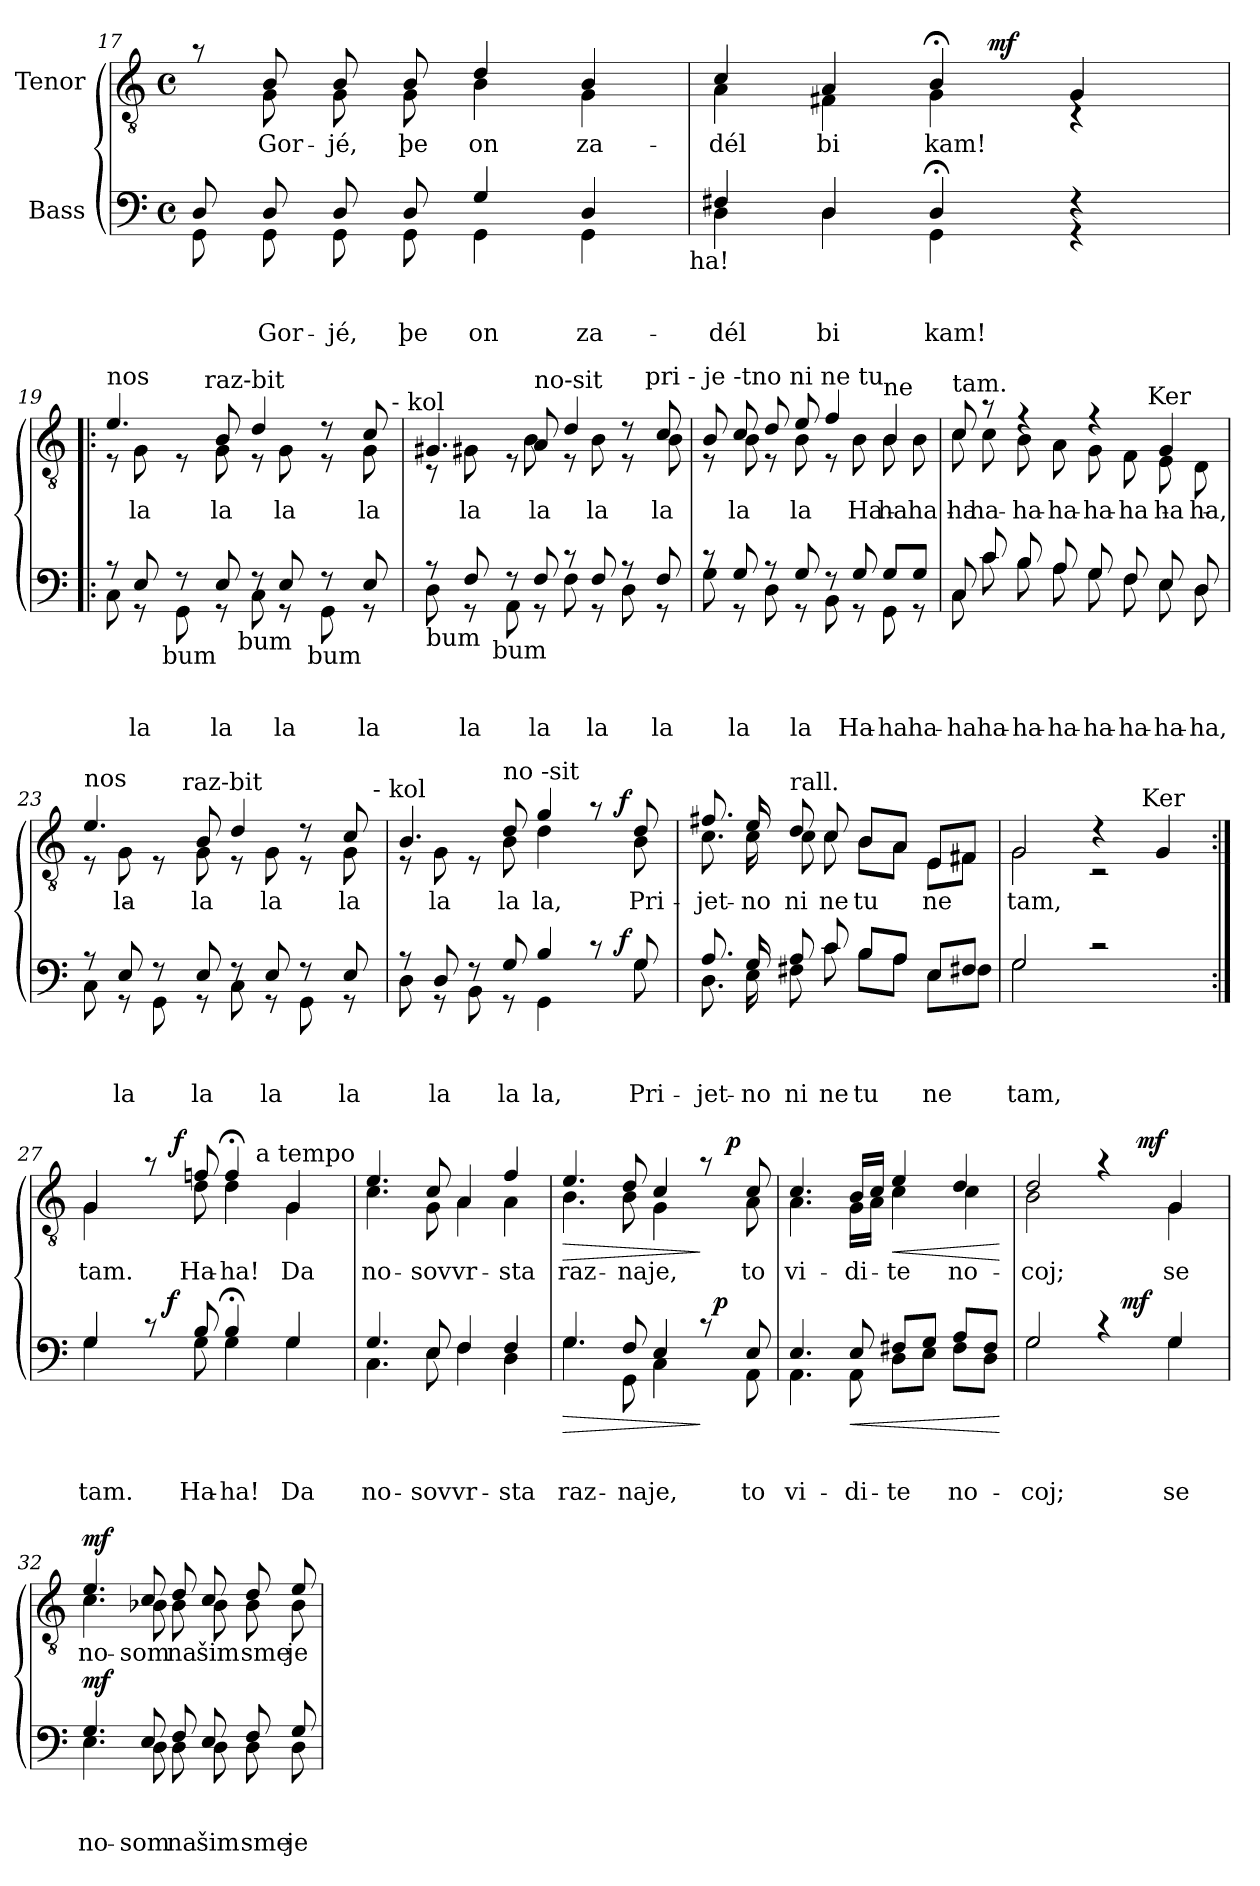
**kern	**text	**text	**text	**dynam	**kern	**text	**dynam
*part2	*part2	*part2	*part2	*part2	*part1	*part1	*part1
*staff2	*staff2	*staff2	*staff2	*staff2	*staff1	*staff1	*staff1
*I"Bass	*	*	*	*	*I"Tenor	*	*
*clefF4	*	*	*	*	*clefGv2	*	*
*k[]	*	*	*	*	*k[]	*	*
*C:	*	*	*	*	*C:	*	*
*M4/4	*	*	*	*	*M4/4	*	*
*met(c)	*	*	*	*	*met(c)	*	*
=17	=17	=17	=17	=17	=17	=17	=17
*^	*	*	*	*	*^	*	*
8D/	8GG\	.	.	.	.	8ra	8ryy	.	.
!	!	!	!	!LO:LY:a	!	!	!	!LO:LY:b	!
8D/	8GG\	.	.	Gor-	.	8B/	8G\	Gor-	.
!	!	!	!	!LO:LY:a	!	!	!	!LO:LY:b	!
8D/	8GG\	.	.	-jé,	.	8B/	8G\	-jé,	.
!	!	!	!	!LO:LY:a	!	!	!	!LO:LY:b	!
8D/	8GG\	.	.	þe	.	8B/	8G\	þe	.
!	!	!	!	!LO:LY:a	!	!	!	!LO:LY:b	!
4G/	4GG\	.	.	on	.	4d/	4B\	on	.
!	!	!	!	!LO:LY:a	!	!	!	!LO:LY:b	!
4D/	4GG\	.	.	za-	.	4B/	4G\	za-	.
!	!LO:TX:b:t=ha!	!	!	!	!	!	!	!	!
=18	=18	=18	=18	=18	=18	=18	=18	=18	=18
!	!	!	!	!LO:LY:a	!	!	!	!LO:LY:b	!
*	*	*	*	*	*	*	*^	*	*
4F#X/	4D\	.	.	-dél	.	4c/	4A\	2ryy	-dél	.
!	!	!	!	!LO:LY:a	!	!	!	!	!LO:LY:b	!
4D/	4D\	.	.	bi	.	4A/	4F#X\	.	bi	.
!	!	!	!	!LO:LY:a	!	!	!	!	!LO:LY:b	!
4D;</	4GG\	.	.	kam!	.	4B;</	4G\	16.ryy	kam!	.
!	!	!	!	!	!	!	!	!	!	!LO:DY:a
.	.	.	.	.	.	.	.	4ryy	.	mf
4rF	4rGG	.	.	.	.	4G/	4rC	.	.	.
.	.	.	.	.	.	.	.	8ryy	.	.
.	.	.	.	.	.	.	.	32ryy	.	.
!!LO:LB:g=z	!!	!!
=19!|:	=19!|:	=19!|:	=19!|:	=19!|:	=19!|:	=19!|:	=19!|:	=19!|:	=19!|:	=19!|:
!	!	!	!	!	!	!LO:TX:a:t=nos	!	!	!	!
!LO:TX:b:t=Bum	!	!	!	!	!	!	!	!	!	!
*^	*^	*	*	*	*	*	*	*	*	*
*	*	*^	*	*	*	*	*	*	*	*	*	*
8rG	8C\	6ryy	3ryy	3%2ryy	.	.	.	.	4.e/	8rE	4ryy	.	.
!	!	!	!	!	!	!	!LO:LY:a	!	!	!	!	!LO:LY:b	!
8E/	8rGG	.	.	.	.	.	la	.	.	8G\	.	la	.
.	.	24ryy	.	.	.	.	.	.	.	.	.	.	.
!	!	!LO:TX:b:t=bum	!	!	!	!	!	!	!	!	!	!	!
.	.	3%2ryy	.	.	.	.	.	.	.	.	.	.	.
8rF	8GG\	.	.	.	.	.	.	.	.	8rE	16.ryy	.	.
.	.	.	12.ryy	.	.	.	.	.	.	.	.	.	.
!	!	!	!	!	!	!	!	!	!	!	!LO:TX:a:t=raz-bit	!	!
.	.	.	.	.	.	.	.	.	.	.	2ryy	.	.
!	!	!	!	!	!	!	!LO:LY:a	!	!	!	!	!LO:LY:b	!
8E/	8rGG	.	.	.	.	.	la	.	8B/	8G\	.	la	.
!	!	!	!LO:TX:b:t=bum	!	!	!	!	!	!	!	!	!	!
.	.	.	3ryy	.	.	.	.	.	.	.	.	.	.
8rF	8C\	.	.	.	.	.	.	.	4d/	8rE	.	.	.
!	!	!	!	!	!	!	!LO:LY:a	!	!	!	!	!LO:LY:b	!
8E/	8rGG	.	.	.	.	.	la	.	.	8G\	.	la	.
.	.	.	.	24ryy	.	.	.	.	.	.	.	.	.
!	!	!	!	!LO:TX:b:t=bum	!	!	!	!	!	!	!	!	!
.	.	.	.	6..ryy	.	.	.	.	.	.	.	.	.
8rF	8GG\	.	.	.	.	.	.	.	8rd	8rE	.	.	.
.	.	.	6ryy	.	.	.	.	.	.	.	.	.	.
.	.	.	.	.	.	.	.	.	.	.	8ryy	.	.
!	!	!	!	!	!	!	!LO:LY:a	!	!	!	!	!LO:LY:b	!
8E/	8rGG	12.ryy	.	.	.	.	la	.	8c>/	8G\	.	la	.
.	.	.	24ryy	.	.	.	.	.	.	.	.	.	.
!	!	!	!	!	!	!	!	!	!	!	!LO:TX:a:t=- kol	!	!
.	.	.	.	.	.	.	.	.	.	.	32ryy	.	.
=20	=20	=20	=20	=20	=20	=20	=20	=20	=20	=20	=20	=20	=20
!LO:TX:b:t=bum	!	!	!	!	!	!	!	!	!	!	!	!	!
*	*	*v	*v	*v	*	*	*	*	*	*	*	*	*
8rG	8D\	6ryy	.	.	.	.	4.G#X/	8rC	2ryy	.	.
!	!	!	!	!	!LO:LY:a	!	!	!	!	!LO:LY:b	!
8F/	8rGG	.	.	.	la	.	.	8G#X\	.	la	.
.	.	24ryy	.	.	.	.	.	.	.	.	.
!	!	!LO:TX:b:t=bum	!	!	!	!	!	!	!	!	!
.	.	3%2ryy	.	.	.	.	.	.	.	.	.
8rF	8AA\	.	.	.	.	.	.	8rE	.	.	.
!	!	!	!	!	!	!	!LO:TX:a:t=no-sit	!	!	!	!
!	!	!	!	!	!LO:LY:a	!	!	!	!	!LO:LY:b	!
8F/	8rGG	.	.	.	la	.	8A/	8B\	.	la	.
8rB	8F\	.	.	.	.	.	4d/	8rE	4ryy	.	.
!	!	!	!	!	!LO:LY:a	!	!	!	!	!LO:LY:b	!
8F/	8rGG	.	.	.	la	.	.	8B\	.	la	.
8rG	8D\	.	.	.	.	.	8rd	8rE	16.ryy	.	.
!	!	!	!	!	!	!	!	!	!LO:TX:a:t=pri - je -tno ni ne tu	!	!
.	.	.	.	.	.	.	.	.	8ryy	.	.
!	!	!	!	!	!LO:LY:a	!	!	!	!	!LO:LY:b	!
8F/	8rGG	12.ryy	.	.	la	.	8c/	8B\	.	la	.
.	.	.	.	.	.	.	.	.	32ryy	.	.
*	*v	*v	*	*	*	*	*	*	*	*	*
*	*	*	*	*	*	*	*v	*v	*	*
=21	=21	=21	=21	=21	=21	=21	=21	=21	=21
8rB	8G\	.	.	.	.	8B/	8rE	.	.
!	!	!	!	!LO:LY:a	!	!	!	!LO:LY:b	!
8G/	8rGG	.	.	la	.	8c/	8B\	la	.
8rG	8D\	.	.	.	.	8d/	8rE	.	.
!	!	!	!	!LO:LY:a	!	!	!	!LO:LY:b	!
8G/	8rGG	.	.	la	.	8e/	8B\	la	.
8rF	8BB\	.	.	.	.	4f/	8rE	.	.
!	!	!	!	!LO:LY:a	!	!	!	!LO:LY:b	!
8G/	8rGG	.	.	Ha-	.	.	8B\	Ha-	.
!	!	!	!	!	!	!LO:TX:a:t=ne	!	!	!
!	!	!	!	!LO:LY:a:rj	!	!	!	!LO:LY:b:rj	!
8G/L	8GG\	.	.	-ha	.	4B/	8B\	ha	.
!	!	!	!	!LO:LY:a	!	!	!	!LO:LY:b	!
8G/J	8rGG	.	.	ha-	.	.	8B\	-ha-	.
!!LO:LB:g=z
=22	=22	=22	=22	=22	=22	=22	=22	=22	=22
!	!	!	!	!	!	!LO:TX:a:t=tam.	!	!	!
!	!	!	!	!LO:LY:a	!	!	!	!LO:LY:b	!
*	*	*	*	*	*	*	*^	*	*
8C/	8C\	.	.	-ha	.	8c/	8c\	2ryy	-ha	.
!	!	!	!	!LO:LY:a	!	!	!	!	!LO:LY:b	!
8c/	8c\	.	.	ha-	.	8ra	8c\	.	-ha-	.
!	!	!	!	!LO:LY:a	!	!	!	!	!LO:LY:b	!
8B/	8B\	.	.	-ha-	.	4rf	8B\	.	-ha-	.
!	!	!	!	!LO:LY:a	!	!	!	!	!LO:LY:b	!
8A/	8A\	.	.	-ha-	.	.	8A\	.	-ha-	.
!	!	!	!	!LO:LY:a	!	!	!	!	!LO:LY:b	!
8G/	8G\	.	.	-ha-	.	4rf	8G\	8..ryy	-ha-	.
!	!	!	!	!LO:LY:a	!	!	!	!	!LO:LY:b	!
8F/	8F\	.	.	-ha-	.	.	8F\	.	-ha-	.
!	!	!	!	!	!	!	!	!LO:TX:a:t=Ker	!	!
.	.	.	.	.	.	.	.	4ryy	.	.
!	!	!	!	!LO:LY:a	!	!	!	!	!LO:LY:b	!
8E/	8E\	.	.	-ha-	.	4G/	8E\	.	ha-	.
!	!	!	!	!LO:LY:a	!	!	!	!	!LO:LY:b	!
8D/	8D\	.	.	-ha,	.	.	8D\	.	-ha,	.
.	.	.	.	.	.	.	.	32ryy	.	.
=23	=23	=23	=23	=23	=23	=23	=23	=23	=23	=23
!	!	!	!	!	!	!LO:TX:a:t=nos	!	!	!	!
8rG	8C\	.	.	.	.	4.e/	8rE	4ryy	.	.
!	!	!	!	!LO:LY:a	!	!	!	!	!LO:LY:b	!
8E/	8rGG	.	.	la	.	.	8G\	.	la	.
8rF	8GG\	.	.	.	.	.	8rE	16.ryy	.	.
!	!	!	!	!	!	!	!	!LO:TX:a:t=raz-bit	!	!
.	.	.	.	.	.	.	.	2ryy	.	.
!	!	!	!	!LO:LY:a	!	!	!	!	!LO:LY:b	!
8E/	8rGG	.	.	la	.	8B/	8G\	.	la	.
8rF	8C\	.	.	.	.	4d/	8rE	.	.	.
!	!	!	!	!LO:LY:a	!	!	!	!	!LO:LY:b	!
8E/	8rGG	.	.	la	.	.	8G\	.	la	.
8rF	8GG\	.	.	.	.	8rd	8rE	.	.	.
.	.	.	.	.	.	.	.	8ryy	.	.
!	!	!	!	!LO:LY:a	!	!	!	!	!LO:LY:b	!
8E/	8rGG	.	.	la	.	8c>/	8G\	.	la	.
!	!	!	!	!	!	!	!	!LO:TX:a:t=- kol	!	!
.	.	.	.	.	.	.	.	32ryy	.	.
=24	=24	=24	=24	=24	=24	=24	=24	=24	=24	=24
*	*^	*	*	*	*	*	*	*	*	*
8rG	8D\	2ryy	.	.	.	.	4.B/	8rE	2ryy	.	.
!	!	!	!	!	!LO:LY:a	!	!	!	!	!LO:LY:b	!
8D/	8rGG	.	.	.	la	.	.	8G\	.	-la	.
8rF	8BB\	.	.	.	.	.	.	8rE	.	.	.
!	!	!	!	!	!	!	!LO:TX:a:t=no -sit	!	!	!	!
!	!	!	!	!	!LO:LY:a	!	!	!	!	!LO:LY:b	!
8G/	8rGG	.	.	.	la	.	8d/	8B\	.	la	.
!	!	!	!	!	!LO:LY:a	!	!	!	!	!LO:LY:b	!
4B/	4GG\	4ryy	.	.	la,	.	4g/	4d\	4ryy	la,	.
8rc	8ryy	16.ryy	.	.	.	.	8ra	8ryy	16.ryy	.	.
!	!	!	!	!	!	!LO:DY:b	!	!	!	!	!LO:DY:a
.	.	8ryy	.	.	.	f	.	.	8ryy	.	f
!	!	!	!	!	!LO:LY:a	!	!	!	!	!LO:LY:b	!
8G/	8G\	.	.	.	Pri-	.	8d/	8B\	.	Pri-	.
.	.	32ryy	.	.	.	.	.	.	32ryy	.	.
!!LO:PB:g=z
=25	=25	=25	=25	=25	=25	=25	=25	=25	=25	=25	=25
!	!	!	!	!	!LO:LY:a	!	!	!	!	!LO:LY:b	!
*	*v	*v	*	*	*	*	*	*	*	*	*
*	*	*	*	*	*	*	*v	*v	*	*
8.A/	8.D\	.	.	-jet-	.	8.f#X/	8.c\	jet-	.
!	!	!	!	!LO:LY:a	!	!	!	!LO:LY:b	!
16G/	16E\	.	.	-no	.	16e/	16c\	-no	.
!	!	!	!	!	!	!LO:TX:a:t=rall.	!	!	!
!	!	!	!	!LO:LY:a	!	!	!	!LO:LY:b	!
8A/	8F#X\	.	.	ni	.	8d/	8c\	ni	.
!	!	!	!	!LO:LY:a	!	!	!	!LO:LY:b	!
8c/	8c\	.	.	ne	.	8c/	8c\	ne	.
!	!	!	!	!LO:LY:a	!	!	!	!LO:LY:b	!
8B/L	8B\L	.	.	tu	.	8B/L	8B\L	tu	.
8A/J	8A\J	.	.	.	.	8A/J	8A\J	.	.
!	!	!	!	!LO:LY:a	!	!	!	!LO:LY:b	!
8E/L	8E\L	.	.	ne	.	8E/L	8E\L	ne	.
8F#X/J	8F#\J	.	.	.	.	8F#X/J	8F#\J	.	.
=26	=26	=26	=26	=26	=26	=26	=26	=26	=26
!	!	!	!	!LO:LY:a	!	!	!	!LO:LY:b	!
*	*	*	*	*	*	*	*^	*	*
2G/	2G\	.	.	tam,	.	2G/	2G\	2ryy	tam,	.
2rc	2ryy	.	.	.	.	4rd	2rC	8..ryy	.	.
!	!	!	!	!	!	!	!	!LO:TX:a:t=Ker	!	!
.	.	.	.	.	.	.	.	4ryy	.	.
.	.	.	.	.	.	4G/	.	.	.	.
.	.	.	.	.	.	.	.	32ryy	.	.
=27:|!	=27:|!	=27:|!	=27:|!	=27:|!	=27:|!	=27:|!	=27:|!	=27:|!	=27:|!	=27:|!
!	!	!	!	!LO:LY:a	!	!	!	!	!LO:LY:b	!
*	*^	*	*	*	*	*	*	*^	*	*
4G/	4G\	6ryy	.	.	tam.	.	4G/	4G\	4ryy	2ryy	tam.	.
.	.	12ryy	.	.	.	.	.	.	.	.	.	.
8rc	8ryy	24ryy	.	.	.	.	8ra	8ryy	16ryy	.	.	.
.	.	96ryy	.	.	.	.	.	.	.	.	.	.
!	!	!	!	!	!	!LO:DY:b	!	!	!	!	!	!
.	.	3%2ryy	.	.	.	f	.	.	.	.	.	.
!	!	!	!	!	!	!	!	!	!	!	!	!LO:DY:a
.	.	.	.	.	.	.	.	.	2ryy	.	.	f
!	!	!	!	!	!LO:LY:a	!	!	!	!	!	!LO:LY:b	!
8B/	8G\	.	.	.	Ha-	.	8fn/	8d\	.	.	Ha-	.
!	!	!	!	!	!LO:LY:a	!	!	!	!	!	!LO:LY:b	!
4B;</	4G\	.	.	.	-ha!	.	4f;</	4d\	.	8ryy	-ha!	.
!	!	!	!	!	!	!	!	!	!	!LO:TX:a:t=a tempo	!	!
.	.	.	.	.	.	.	.	.	.	4.ryy	.	.
!	!	!	!	!	!LO:LY:a	!	!	!	!	!	!LO:LY:b	!
4G/	4G\	.	.	.	Da	.	4G/	4G\	.	.	Da	.
.	.	.	.	.	.	.	.	.	8.ryy	.	.	.
.	.	48.ryy	.	.	.	.	.	.	.	.	.	.
!!LO:LB:g=z
=28	=28	=28	=28	=28	=28	=28	=28	=28	=28	=28	=28	=28
!	!	!	!	!	!LO:LY:a	!	!	!	!	!	!LO:LY:b	!
*	*v	*v	*	*	*	*	*	*	*	*	*	*
*	*	*	*	*	*	*	*v	*v	*v	*	*
4.G/	4.C\	.	.	no-	.	4.e/	4.c\	no-	.
!	!	!	!	!LO:LY:a	!	!	!	!LO:LY:b	!
8E/	8E\	.	.	-sov	.	8c/	8G\	-sov	.
!	!	!	!	!LO:LY:a	!	!	!	!LO:LY:b	!
4F/	4F\	.	.	vr-	.	4A/	4A\	vr-	.
!	!	!	!	!LO:LY:a	!	!	!	!LO:LY:b	!
4F/	4D\	.	.	-sta	.	4f/	4A\	-sta	.
=29	=29	=29	=29	=29	=29	=29	=29	=29	=29
!	!	!	!	!LO:LY:a	!LO:HP:b	!	!	!LO:LY:b	!LO:HP:b
*	*^	*	*	*	*	*	*^	*	*
4.G/	4.G\	2ryy	.	.	raz-	>	4.e/	4.B\	2ryy	raz-	>
!	!	!	!	!	!LO:LY:a	!	!	!	!	!LO:LY:b	!
8F/	8GG\	.	.	.	-na	.	8d/	8B\	.	-na	.
!	!	!	!	!	!LO:LY:a	!	!	!	!	!LO:LY:b	!
4E/	4C\	4ryy	.	.	je,	.	4c/	4G\	4ryy	je,	.
8rc	8ryy	32ryy	.	.	.	]	8ra	8ryy	16ryy	.	]
!	!	!	!	!	!	!LO:DY:b	!	!	!	!	!
.	.	8..ryy	.	.	.	p	.	.	.	.	.
!	!	!	!	!	!	!	!	!	!	!	!LO:DY:a
.	.	.	.	.	.	.	.	.	8.ryy	.	p
!	!	!	!	!	!LO:LY:a	!	!	!	!	!LO:LY:b	!
8E/	8AA\	.	.	.	to	.	8c/	8A\	.	to	.
=30	=30	=30	=30	=30	=30	=30	=30	=30	=30	=30	=30
!	!	!	!	!	!LO:LY:a	!	!	!	!	!LO:LY:b	!
*	*v	*v	*	*	*	*	*	*	*	*	*
*	*	*	*	*	*	*	*v	*v	*	*
4.E/	4.AA\	.	.	vi-	.	4.c/	4.A\	vi-	.
!	!	!	!	!LO:LY:a	!LO:HP:b	!	!	!LO:LY:b	!
8E/	8AA\	.	.	-di-	<	16B/LL	16G\LL	-di-	.
.	.	.	.	.	.	16c/JJ	16A\JJ	.	.
!	!	!	!	!LO:LY:a	!	!	!	!LO:LY:b	!LO:HP:b
8F#X/L	8D\L	.	.	-te	.	4e/	4c\	-te	<
8G/J	8E\J	.	.	.	.	.	.	.	.
!	!	!	!	!LO:LY:a	!	!	!	!LO:LY:b	!
8A/L	8F#\L	.	.	no-	.	4d/	4c\	no-	.
8F#/J	8D\J	.	.	.	.	.	.	.	.
*v	*v	*	*	*	*	*	*	*	*
*	*	*	*	*	*v	*v	*	*
.	.	.	.	[	.	.	[
=31	=31	=31	=31	=31	=31	=31	=31
!	!	!	!LO:LY:a	!	!	!LO:LY:b	!
*^	*	*	*	*	*^	*	*
*	*^	*	*	*	*	*	*^	*	*
2G/	2G\	3..ryy	.	.	-coj;	.	2d/	2B\	2ryy	-coj;	.
4rc	4ryy	.	.	.	.	.	4ra	4ryy	8ryy	.	.
!	!	!	!	!	!	!LO:DY:b	!	!	!	!	!
.	.	3ryy	.	.	.	mf	.	.	.	.	.
!	!	!	!	!	!	!	!	!	!	!	!LO:DY:a
.	.	.	.	.	.	.	.	.	4.ryy	.	mf
!	!	!	!	!	!LO:LY:a	!	!	!	!	!LO:LY:b	!
4G/	4G\	.	.	.	se	.	4G/	4G\	.	se	.
.	.	12ryy	.	.	.	.	.	.	.	.	.
!!LO:LB:g=z
=32	=32	=32	=32	=32	=32	=32	=32	=32	=32	=32	=32
!	!	!	!	!	!LO:LY:a	!LO:DY:a	!	!	!	!LO:LY:b	!LO:DY:a
*	*v	*v	*	*	*	*	*	*	*	*	*
*	*	*	*	*	*	*	*v	*v	*	*
4.G/	4.E\	.	.	no-	mf	4.e/	4.c\	no-	mf
!	!	!	!	!LO:LY:a	!	!	!	!LO:LY:b	!
8E/	8D\	.	.	-som	.	8c/	8B-X\	-som	.
!	!	!	!	!LO:LY:a	!	!	!	!LO:LY:b	!
8F/	8D\	.	.	na	.	8d/	8B-\	na	.
!	!	!	!	!LO:LY:a	!	!	!	!LO:LY:b	!
8E/	8D\	.	.	šim	.	8c/	8B-\	šim	.
!	!	!	!	!LO:LY:a	!	!	!	!LO:LY:b	!
8F/	8D\	.	.	sme	.	8d/	8B-\	sme	.
!	!	!	!	!LO:LY:a	!	!	!	!LO:LY:b	!
8G/	8D\	.	.	je-	.	8e/	8B-\	je-	.
*v	*v	*	*	*	*	*	*	*	*
*	*	*	*	*	*v	*v	*	*
=	=	=	=	=	=	=	=
*-	*-	*-	*-	*-	*-	*-	*-
